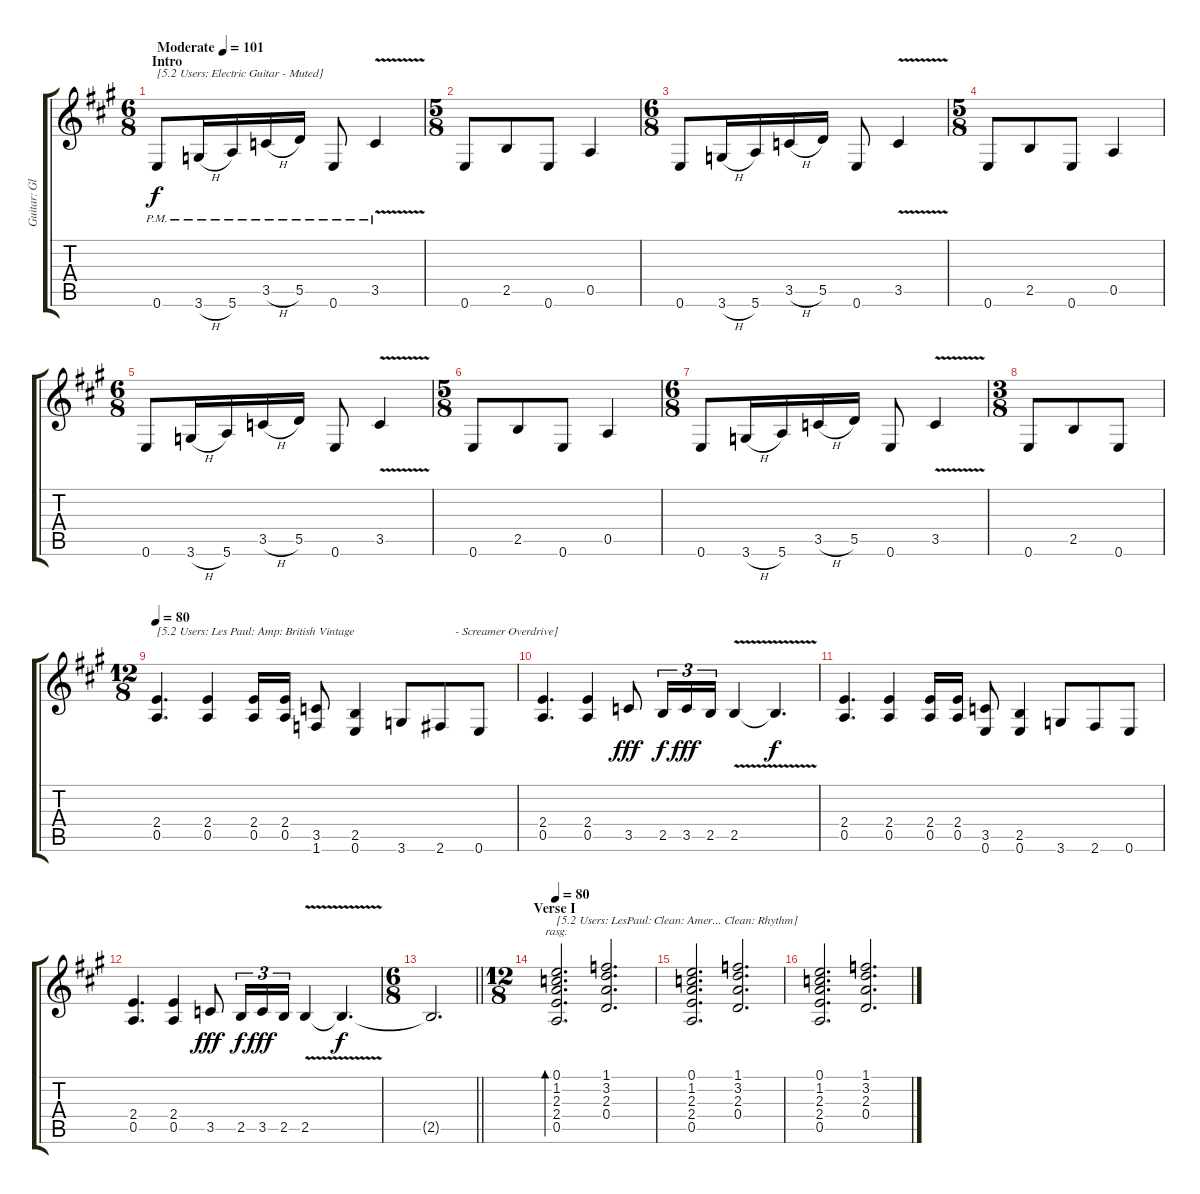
\track ("Guitar: Glenn" "Guitar: Gl") {instrument distortionguitar}
\staff {score tabs}
\tuning (E4 B3 G3 D3 A2 E2) {hide}
\ts (6 8)
\section ("" "Intro")
\tempo (101 "Moderate")
\tempo 85
\tempo (101 "Moderate")
\clef g2
\ks a
0.6{pm}.8{txt "[5.2 Users: Electric Guitar - Muted]" dy f instrument electricguitarmuted} 3.6{h pm}.16 5.6{pm}.16 3.5{h pm}.16 5.5{pm}.16 0.6{pm}.8 3.5{v pm}.4 |
\ts (5 8)
0.6.8 2.5.8 0.6.8 0.5.4 |
\ts (6 8)
0.6.8 3.6{h}.16 5.6.16 3.5{h}.16 5.5.16 0.6.8 3.5{v}.4 |
\ts (5 8)
0.6.8 2.5.8 0.6.8 0.5.4 |
\ts (6 8)
0.6.8 3.6{h}.16 5.6.16 3.5{h}.16 5.5.16 0.6.8 3.5{v}.4 |
\ts (5 8)
0.6.8 2.5.8 0.6.8 0.5.4 |
\ts (6 8)
0.6.8 3.6{h}.16 5.6.16 3.5{h}.16 5.5.16 0.6.8 3.5{v}.4 |
\ts (3 8)
0.6.8 2.5.8 0.6.8 |
\ts (12 8)
\tempo 80
(2.4 0.5).4{d txt "[5.2 Users: Les Paul: Amp: British Vintage" instrument distortionguitar} (2.4 0.5).4 (2.4 0.5).16 (2.4 0.5).16 (3.5 1.6).8 (2.5 0.6).4 3.6.8 2.6.8{txt "     - Screamer Overdrive]"} 0.6.8 |
(2.4 0.5).4{d} (2.4 0.5).4 3.5.8{dy fff} 2.5.16{tu (3 2) dy f} 3.5.16{tu (3 2) dy fff} 2.5.16{tu (3 2)} 2.5{v}.4 2.5{t}.4{d dy f} |
(2.4 0.5).4{d} (2.4 0.5).4 (2.4 0.5).16 (2.4 0.5).16 (3.5 0.6).8 (2.5 0.6).4 3.6.8 2.6.8 0.6.8 |
(2.4 0.5).4{d} (2.4 0.5).4 3.5.8{dy fff} 2.5.16{tu (3 2) dy f} 3.5.16{tu (3 2) dy fff} 2.5.16{tu (3 2)} 2.5{v}.4 2.5{t}.4{d dy f} |
\ts (6 8)
\barLineRight lightlight
2.5{t}.2{d} |
\ts (12 8)
\section ("" "Verse I")
\tempo 80
(0.1 1.2 2.3 2.4 0.5).2{d bd 480 rasg ii txt "[5.2 Users: LesPaul: Clean: Amer... Clean: Rhythm]" instrument electricguitarclean} (1.1 3.2 2.3 0.4).2{d} |
(0.1 1.2 2.3 2.4 0.5).2{d} (1.1 3.2 2.3 0.4).2{d} |
(0.1 1.2 2.3 2.4 0.5).2{d} (1.1 3.2 2.3 0.4).2{d}
